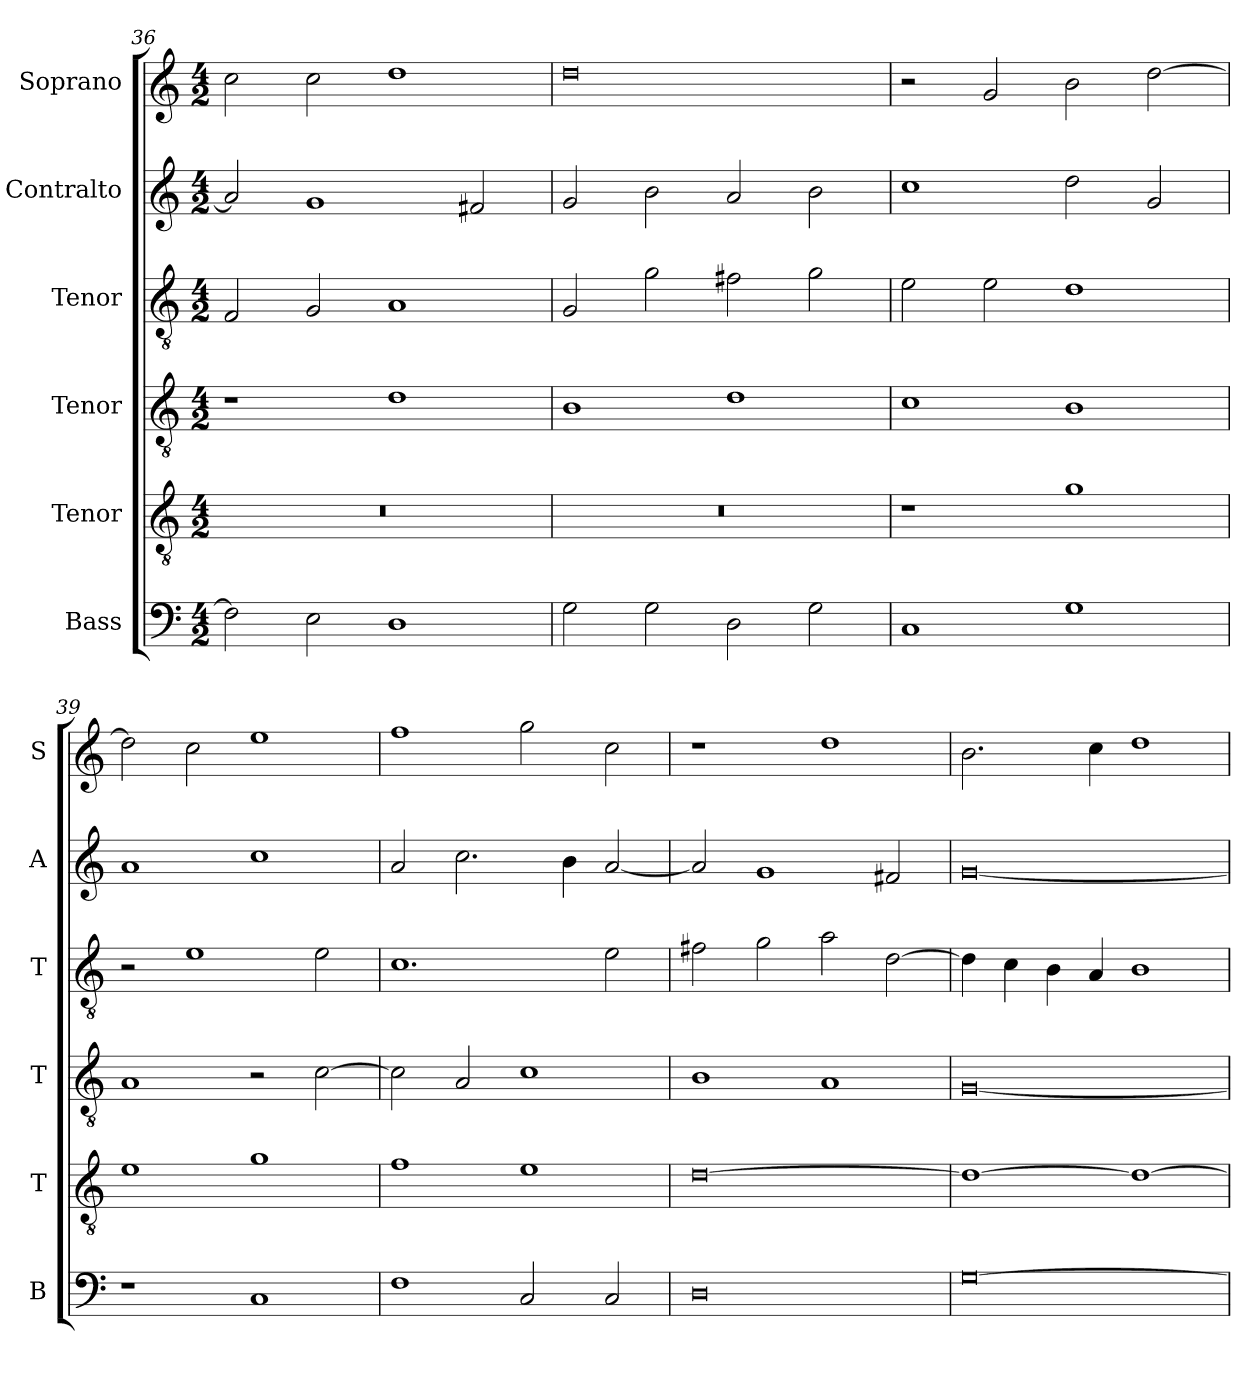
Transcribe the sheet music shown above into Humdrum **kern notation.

**kern	**kern	**kern	**kern	**kern	**kern
*part6	*part5	*part4	*part3	*part2	*part1
*staff6	*staff5	*staff4	*staff3	*staff2	*staff1
*I"Bass	*I"Tenor	*I"Tenor	*I"Tenor	*I"Contralto	*I"Soprano
*I'B	*I'T	*I'T	*I'T	*I'A	*I'S
*clefF4	*clefGv2	*clefGv2	*clefGv2	*clefG2	*clefG2
*k[]	*k[]	*k[]	*k[]	*k[]	*k[]
*G:mix	*G:mix	*G:mix	*G:mix	*G:mix	*G:mix
*M4/2	*M4/2	*M4/2	*M4/2	*M4/2	*M4/2
=36	=36	=36	=36	=36	=36
2F]	0r	1r	2F	2a]	2cc
2E	.	.	2G	1g	2cc
1D	.	1d	1A	.	1dd
.	.	.	.	2f#X	.
=37	=37	=37	=37	=37	=37
2G	0r	1B	2G	2g	0dd
2G	.	.	2g	2b	.
2D	.	1d	2f#X	2a	.
2G	.	.	2g	2b	.
=38	=38	=38	=38	=38	=38
1C	1r	1c	2e	1cc	2r
.	.	.	2e	.	2g
1G	1g	1B	1d	2dd	2b
.	.	.	.	2g	[2dd
=39	=39	=39	=39	=39	=39
1r	1e	1A	2r	1a	2dd]
.	.	.	1e	.	2cc
1C	1g	2r	.	1cc	1ee
.	.	[2c	2e	.	.
=40	=40	=40	=40	=40	=40
1F	1f	2c]	1.c	2a	1ff
.	.	2A	.	2.cc	.
2C	1e	1c	.	.	2gg
.	.	.	.	4b	.
2C	.	.	2e	[2a	2cc
=41	=41	=41	=41	=41	=41
0D	[0d	1B	2f#X	2a]	1r
.	.	.	2g	1g	.
.	.	1A	2a	.	1dd
.	.	.	[2d	2f#X	.
=42	=42	=42	=42	=42	=42
[0G	1d_	[0G	4d]	[0g	2.b
.	.	.	4c	.	.
.	.	.	4B	.	.
.	.	.	4A	.	4cc
.	1d_	.	1B	.	1dd
=	=	=	=	=	=
*-	*-	*-	*-	*-	*-
